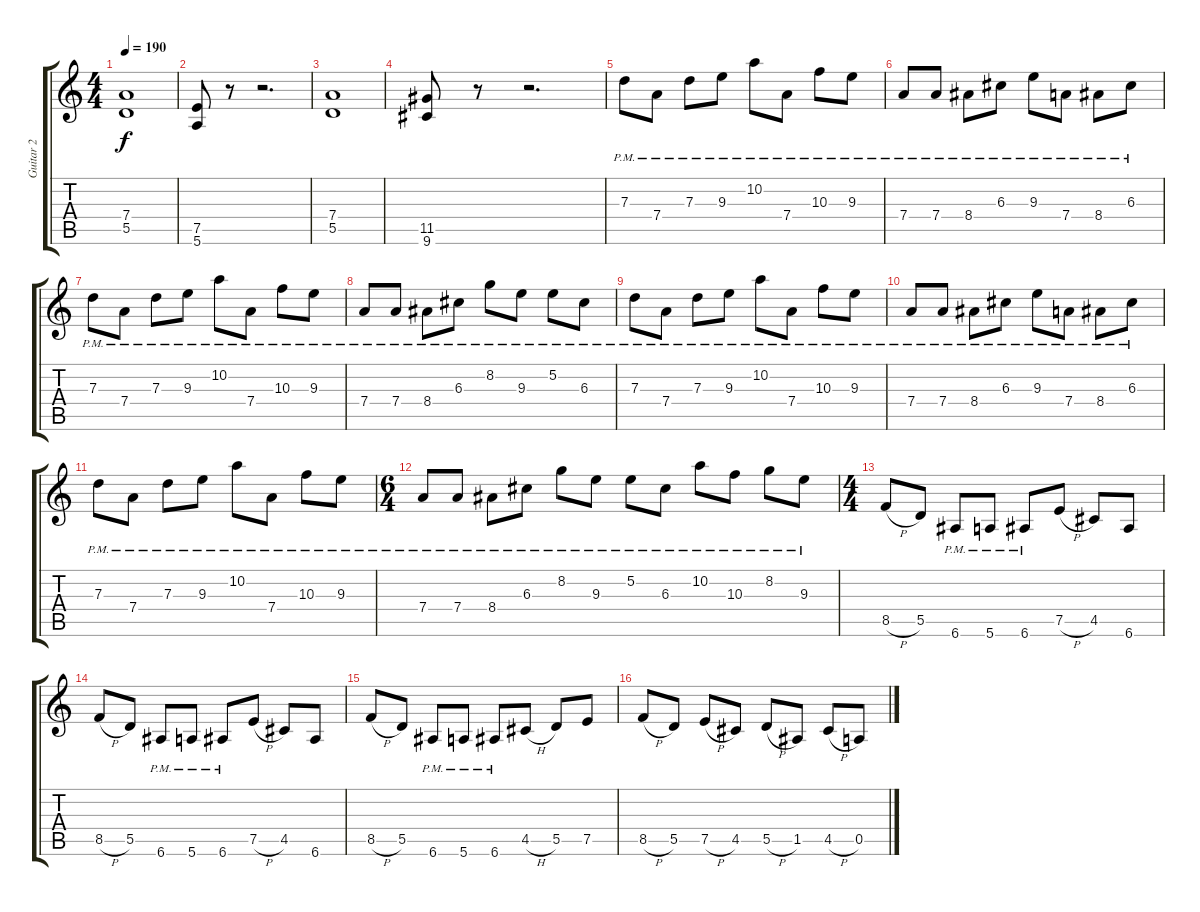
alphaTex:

\track ("Guitar 2" "Guitar 2") {instrument distortionguitar}
\staff {score tabs}
\tuning (E4 B3 G3 D3 A2 E2) {hide}
\ts (4 4)
\tempo 190
\clef g2
\ks c
(7.4 5.5).1{dy f} |
(7.5 5.6).8 r.8 r.2{d} |
(7.4 5.5).1 |
(11.5 9.6).8 r.8 r.2{d} |
7.3{pm}.8 7.4{pm}.8 7.3{pm}.8 9.3{pm}.8 10.2{pm}.8 7.4{pm}.8 10.3{pm}.8 9.3{pm}.8 |
7.4{pm}.8 7.4{pm}.8 8.4{pm}.8 6.3{pm}.8 9.3{pm}.8 7.4{pm}.8 8.4{pm}.8 6.3{pm}.8 |
7.3{pm}.8 7.4{pm}.8 7.3{pm}.8 9.3{pm}.8 10.2{pm}.8 7.4{pm}.8 10.3{pm}.8 9.3{pm}.8 |
7.4{pm}.8 7.4{pm}.8 8.4{pm}.8 6.3{pm}.8 8.2{pm}.8 9.3{pm}.8 5.2{pm}.8 6.3{pm}.8 |
7.3{pm}.8 7.4{pm}.8 7.3{pm}.8 9.3{pm}.8 10.2{pm}.8 7.4{pm}.8 10.3{pm}.8 9.3{pm}.8 |
7.4{pm}.8 7.4{pm}.8 8.4{pm}.8 6.3{pm}.8 9.3{pm}.8 7.4{pm}.8 8.4{pm}.8 6.3{pm}.8 |
7.3{pm}.8 7.4{pm}.8 7.3{pm}.8 9.3{pm}.8 10.2{pm}.8 7.4{pm}.8 10.3{pm}.8 9.3{pm}.8 |
\ts (6 4)
7.4{pm}.8 7.4{pm}.8 8.4{pm}.8 6.3{pm}.8 8.2{pm}.8 9.3{pm}.8 5.2{pm}.8 6.3{pm}.8 10.2{pm}.8 10.3{pm}.8 8.2{pm}.8 9.3{pm}.8 |
\ts (4 4)
8.5{h}.8 5.5.8 6.6{pm}.8 5.6{pm}.8 6.6{pm}.8 7.5{h}.8 4.5.8 6.6.8 |
8.5{h}.8 5.5.8 6.6{pm}.8 5.6{pm}.8 6.6{pm}.8 7.5{h}.8 4.5.8 6.6.8 |
8.5{h}.8 5.5.8 6.6{pm}.8 5.6{pm}.8 6.6{pm}.8 4.5{h}.8 5.5.8 7.5.8 |
8.5{h}.8 5.5.8 7.5{h}.8 4.5.8 5.5{h}.8 1.5.8 4.5{h}.8 0.5.8
